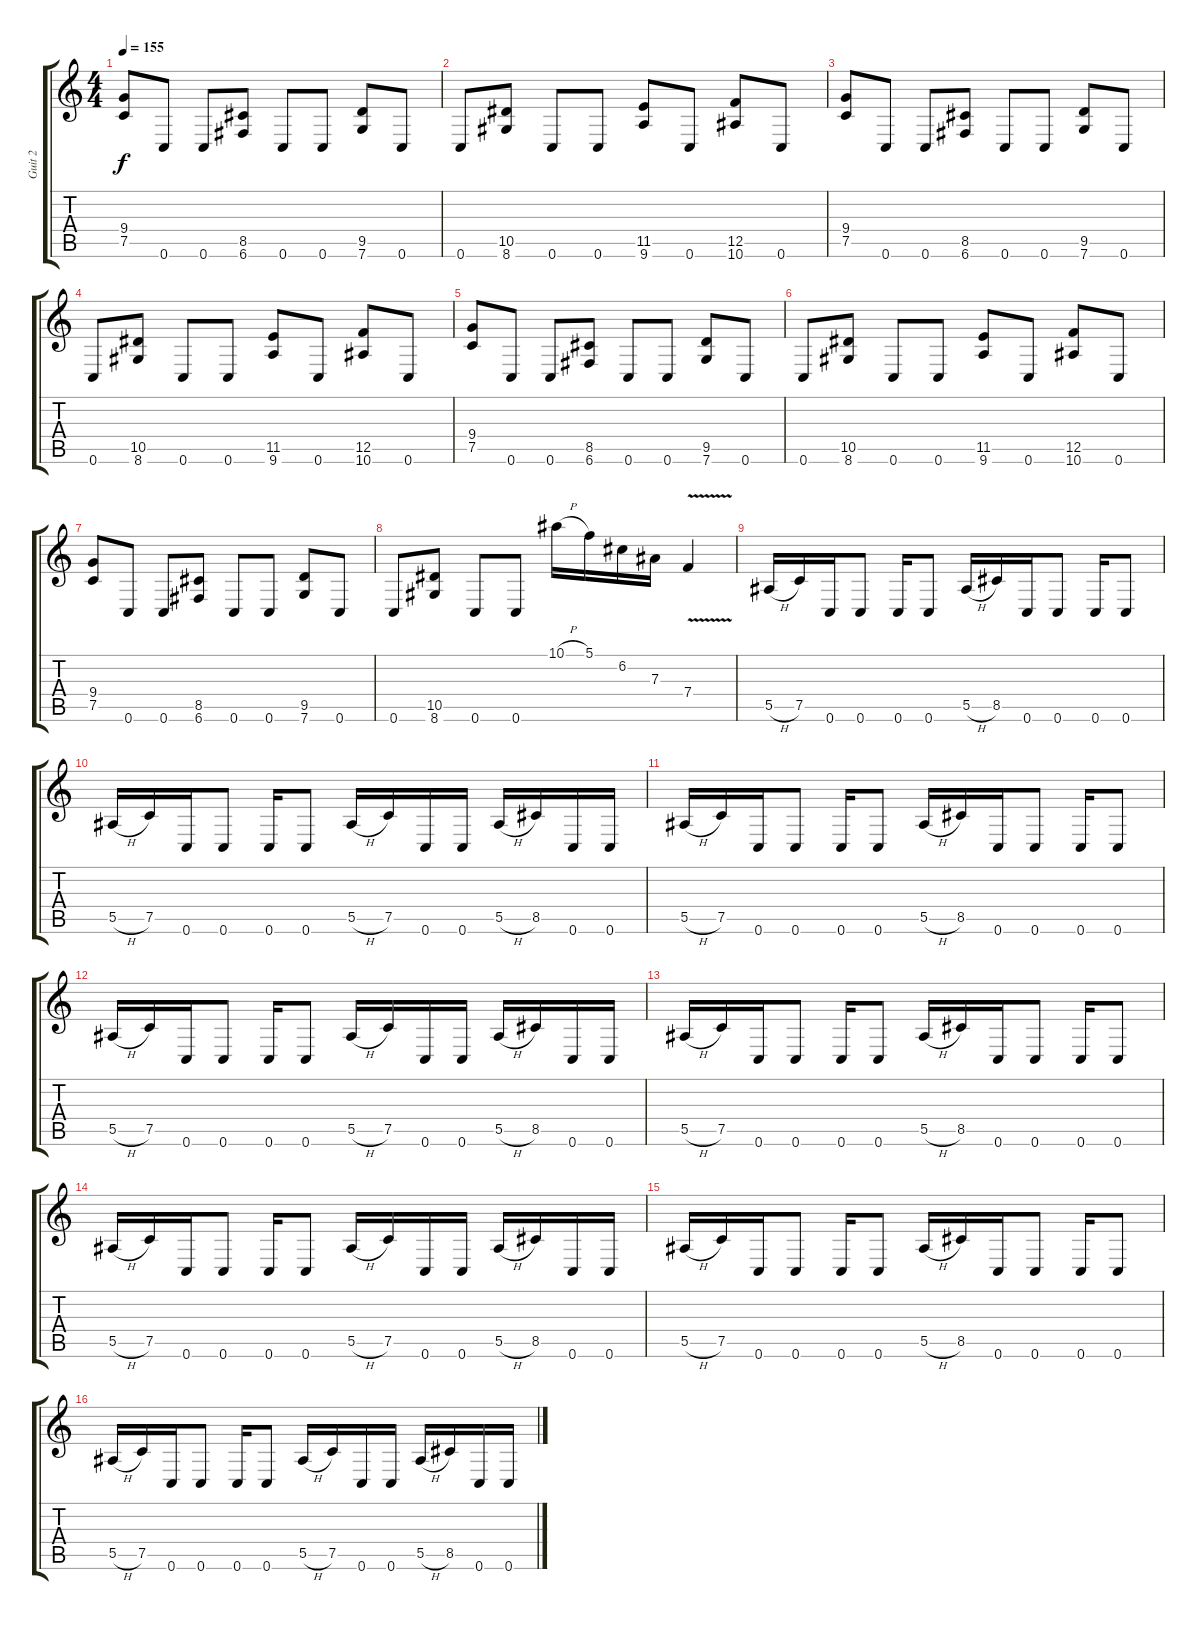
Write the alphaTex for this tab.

\track ("Guit 2" "Guit 2") {instrument distortionguitar}
\staff {score tabs}
\tuning (C4 G3 Eb3 Bb2 F2 C2) {hide}
\ts (4 4)
\tempo 155
\clef g2
\ks c
(9.4 7.5).8{dy f} 0.6.8 0.6.8 (8.5 6.6).8 0.6.8 0.6.8 (9.5 7.6).8 0.6.8 |
0.6.8 (10.5 8.6).8 0.6.8 0.6.8 (11.5 9.6).8 0.6.8 (12.5 10.6).8 0.6.8 |
(9.4 7.5).8 0.6.8 0.6.8 (8.5 6.6).8 0.6.8 0.6.8 (9.5 7.6).8 0.6.8 |
0.6.8 (10.5 8.6).8 0.6.8 0.6.8 (11.5 9.6).8 0.6.8 (12.5 10.6).8 0.6.8 |
(9.4 7.5).8 0.6.8 0.6.8 (8.5 6.6).8 0.6.8 0.6.8 (9.5 7.6).8 0.6.8 |
0.6.8 (10.5 8.6).8 0.6.8 0.6.8 (11.5 9.6).8 0.6.8 (12.5 10.6).8 0.6.8 |
(9.4 7.5).8 0.6.8 0.6.8 (8.5 6.6).8 0.6.8 0.6.8 (9.5 7.6).8 0.6.8 |
0.6.8 (10.5 8.6).8 0.6.8 0.6.8 10.1{h}.16 5.1.16 6.2.16 7.3.16 7.4{v}.4 |
5.5{h}.16 7.5.16 0.6.16 0.6.8 0.6.16 0.6.8 5.5{h}.16 8.5.16 0.6.16 0.6.8 0.6.16 0.6.8 |
5.5{h}.16 7.5.16 0.6.16 0.6.8 0.6.16 0.6.8 5.5{h}.16 7.5.16 0.6.16 0.6.16 5.5{h}.16 8.5.16 0.6.16 0.6.16 |
5.5{h}.16 7.5.16 0.6.16 0.6.8 0.6.16 0.6.8 5.5{h}.16 8.5.16 0.6.16 0.6.8 0.6.16 0.6.8 |
5.5{h}.16 7.5.16 0.6.16 0.6.8 0.6.16 0.6.8 5.5{h}.16 7.5.16 0.6.16 0.6.16 5.5{h}.16 8.5.16 0.6.16 0.6.16 |
5.5{h}.16 7.5.16 0.6.16 0.6.8 0.6.16 0.6.8 5.5{h}.16 8.5.16 0.6.16 0.6.8 0.6.16 0.6.8 |
5.5{h}.16 7.5.16 0.6.16 0.6.8 0.6.16 0.6.8 5.5{h}.16 7.5.16 0.6.16 0.6.16 5.5{h}.16 8.5.16 0.6.16 0.6.16 |
5.5{h}.16 7.5.16 0.6.16 0.6.8 0.6.16 0.6.8 5.5{h}.16 8.5.16 0.6.16 0.6.8 0.6.16 0.6.8 |
5.5{h}.16 7.5.16 0.6.16 0.6.8 0.6.16 0.6.8 5.5{h}.16 7.5.16 0.6.16 0.6.16 5.5{h}.16 8.5.16 0.6.16 0.6.16
